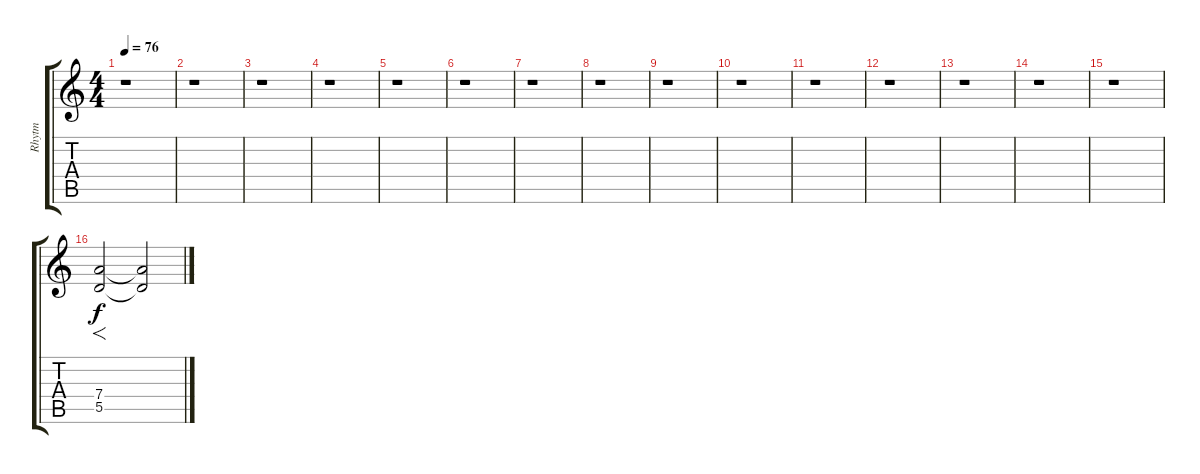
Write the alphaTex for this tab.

\track ("Rhytm" "Rhytm") {instrument distortionguitar}
\staff {score tabs}
\tuning (E4 B3 G3 D3 A2 E2) {hide}
\ts (4 4)
\tempo 76
\clef g2
\ks c
r.1{dy f instrument distortionguitar} |
r.1 |
r.1 |
r.1 |
r.1 |
r.1 |
r.1 |
r.1 |
r.1 |
r.1 |
r.1 |
r.1 |
r.1 |
r.1 |
r.1 |
(7.4 5.5).2{f} (7.4{t} 5.5{t}).2
